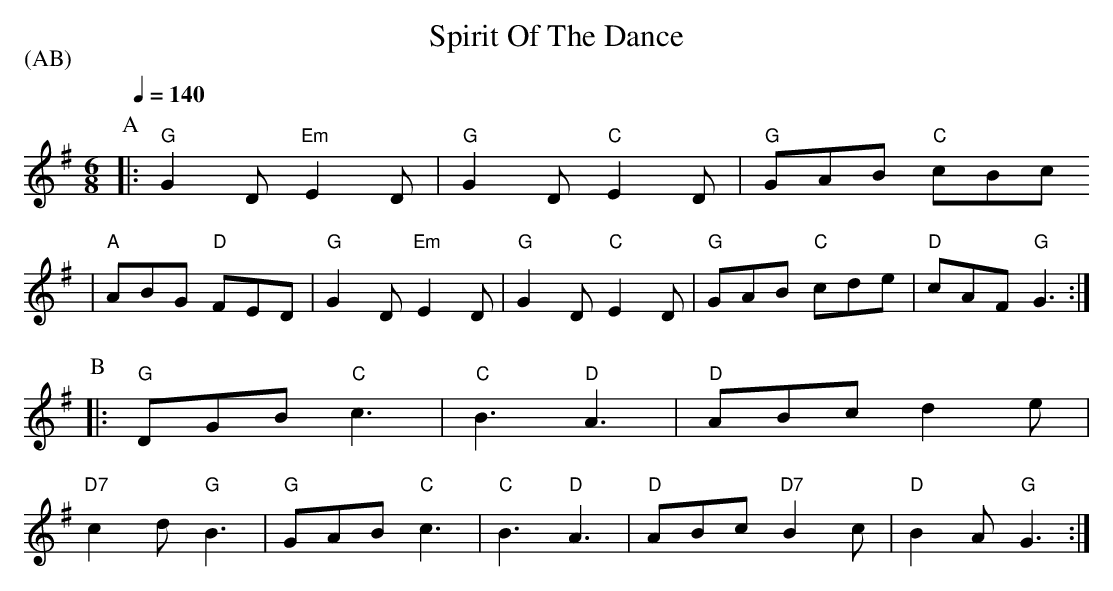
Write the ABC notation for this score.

X:1
T:Spirit Of The Dance
P:(AB)
M:6/8
Q:1/4=140
K:G
P:A
|: "G" G2 D "Em" E2 D | "G" G2 D "C" E2 D | "G" GAB "C" cBc
| "A" ABG "D" FED | "G" G2 D "Em" E2 D | "G" G2 D "C" E2 D | \
"G" GAB "C" cde | "D" cAF "G" G3 :|
P:B
|: "G" DGB "C" c3 | "C" B3 "D" A3 |"D" ABc  d2 e |
 "D7" c2 d "G" B3 | "G" GAB "C" c3 | "C" B3 "D" A3 | \
"D" ABc "D7" B2 c | "D" B2 A "G" G3 :|
